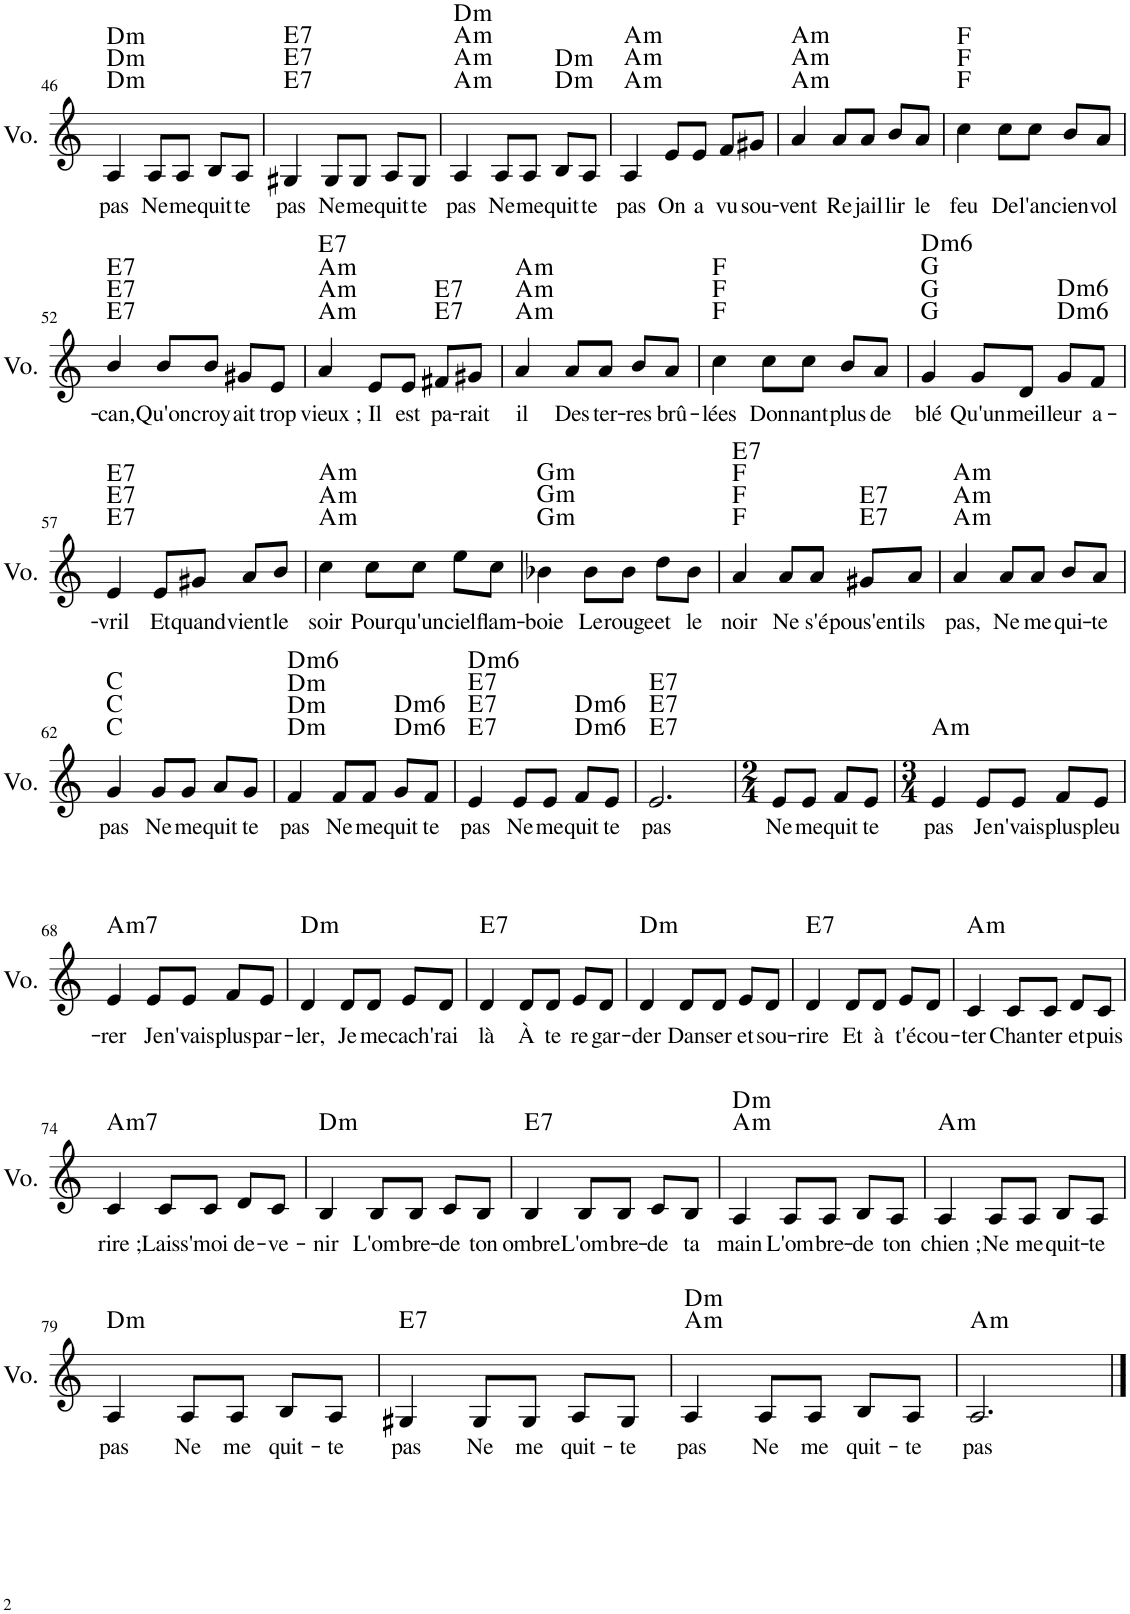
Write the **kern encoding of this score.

**kern	**text	**harte
*part1	*part1	*part1
*staff1	*staff1	*
*I"Voice	*	*
*I'Vo.	*	*
!!LO:PB:g=z
*clefG2	*	*
*k[]	*	*
*M3/4	*	*
=46	=46	=46
!	!LO:LY:b	!LO:H:n=1:kt=m
!	!	!LO:H:n=2:kt=m
!	!	!LO:H:n=3:kt=m
4A/	pas	D:min D:min D:min
!	!LO:LY:b	!
8A/L	Ne	.
!	!LO:LY:b	!
8A/J	me	.
!	!LO:LY:b	!
8B/L	quit-	.
!	!LO:LY:b	!
8A/J	-te	.
=47	=47	=47
!	!LO:LY:b	!LO:H:n=1:kt=7
!	!	!LO:H:n=2:kt=7
!	!	!LO:H:n=3:kt=7
4G#X/	pas	E:7 E:7 E:7
!	!LO:LY:b	!
8G#/L	Ne	.
!	!LO:LY:b	!
8G#/J	me	.
!	!LO:LY:b	!
8A/L	quit-	.
!	!LO:LY:b	!
8G#/J	-te	.
=48	=48	=48
!	!LO:LY:b	!LO:H:n=1:kt=m
!	!	!LO:H:n=2:kt=m
!	!	!LO:H:n=3:kt=m
!	!	!LO:H:n=4:kt=m
4A/	pas	A:min A:min A:min D:min
!	!LO:LY:b	!
8A/L	Ne	.
!	!LO:LY:b	!
8A/J	me	.
!	!LO:LY:b	!LO:H:n=1:kt=m
!	!	!LO:H:n=2:kt=m
8B/L	quit-	D:min D:min
!	!LO:LY:b	!
8A/J	-te	.
=49	=49	=49
!	!LO:LY:b	!LO:H:n=1:kt=m
!	!	!LO:H:n=2:kt=m
!	!	!LO:H:n=3:kt=m
4A/	pas	A:min A:min A:min
!	!LO:LY:b	!
8e/L	On	.
!	!LO:LY:b	!
8e/J	a	.
!	!LO:LY:b	!
8f/L	vu	.
!	!LO:LY:b	!
8g#X/J	sou-	.
=50	=50	=50
!	!LO:LY:b	!LO:H:n=1:kt=m
!	!	!LO:H:n=2:kt=m
!	!	!LO:H:n=3:kt=m
4a/	-vent	A:min A:min A:min
!	!LO:LY:b	!
8a/L	Re-	.
!	!LO:LY:b	!
8a/J	-jail-	.
!	!LO:LY:b	!
8b/L	-lir	.
!	!LO:LY:b	!
8a/J	le	.
=51	=51	=51
!	!LO:LY:b	!
4cc\	feu	F:maj F:maj F:maj
!	!LO:LY:b	!
8cc\L	De	.
!	!LO:LY:b	!
8cc\J	l'an-	.
!	!LO:LY:b	!
8b/L	-cien	.
!	!LO:LY:b	!
8a/J	vol-	.
!!LO:LB:g=z
=52	=52	=52
!	!LO:LY:b	!LO:H:n=1:kt=7
!	!	!LO:H:n=2:kt=7
!	!	!LO:H:n=3:kt=7
4b/	-can,	E:7 E:7 E:7
!	!LO:LY:b	!
8b/L	Qu'on	.
!	!LO:LY:b	!
8b/J	croy-	.
!	!LO:LY:b	!
8g#X/L	-ait	.
!	!LO:LY:b	!
8e/J	trop	.
=53	=53	=53
!	!LO:LY:b	!LO:H:n=1:kt=m
!	!	!LO:H:n=2:kt=m
!	!	!LO:H:n=3:kt=m
!	!	!LO:H:n=4:kt=7
4a/	vieux ;	A:min A:min A:min E:7
!	!LO:LY:b	!
8e/L	Il	.
!	!LO:LY:b	!
8e/J	est	.
!	!LO:LY:b	!LO:H:n=1:kt=7
!	!	!LO:H:n=2:kt=7
8f#X/L	pa-	E:7 E:7
!	!LO:LY:b	!
8g#X/J	-rait	.
=54	=54	=54
!	!LO:LY:b	!LO:H:n=1:kt=m
!	!	!LO:H:n=2:kt=m
!	!	!LO:H:n=3:kt=m
4a/	il	A:min A:min A:min
!	!LO:LY:b	!
8a/L	Des	.
!	!LO:LY:b	!
8a/J	ter-	.
!	!LO:LY:b	!
8b/L	-res	.
!	!LO:LY:b	!
8a/J	brû-	.
=55	=55	=55
!	!LO:LY:b	!
4cc\	-lées	F:maj F:maj F:maj
!	!LO:LY:b	!
8cc\L	Don-	.
!	!LO:LY:b	!
8cc\J	-nant	.
!	!LO:LY:b	!
8b/L	plus	.
!	!LO:LY:b	!
8a/J	de	.
=56	=56	=56
!	!LO:LY:b	!LO:H:n=4:kt=m6
4g/	blé	G:maj G:maj G:maj D:min6
!	!LO:LY:b	!
8g/L	Qu'un	.
!	!LO:LY:b	!
8d/J	meil-	.
!	!LO:LY:b	!LO:H:n=1:kt=m6
!	!	!LO:H:n=2:kt=m6
8g/L	-leur	D:min6 D:min6
!	!LO:LY:b	!
8f/J	a-	.
!!LO:LB:g=z
=57	=57	=57
!	!LO:LY:b	!LO:H:n=1:kt=7
!	!	!LO:H:n=2:kt=7
!	!	!LO:H:n=3:kt=7
4e/	-vril	E:7 E:7 E:7
!	!LO:LY:b	!
8e/L	Et	.
!	!LO:LY:b	!
8g#X/J	quand	.
!	!LO:LY:b	!
8a/L	vient	.
!	!LO:LY:b	!
8b/J	le	.
=58	=58	=58
!	!LO:LY:b	!LO:H:n=1:kt=m
!	!	!LO:H:n=2:kt=m
!	!	!LO:H:n=3:kt=m
4cc\	soir	A:min A:min A:min
!	!LO:LY:b	!
8cc\L	Pour	.
!	!LO:LY:b	!
8cc\J	qu'un	.
!	!LO:LY:b	!
8ee\L	ciel	.
!	!LO:LY:b	!
8cc\J	flam-	.
=59	=59	=59
!	!LO:LY:b	!LO:H:n=1:kt=m
!	!	!LO:H:n=2:kt=m
!	!	!LO:H:n=3:kt=m
4b-X\	-boie	G:min G:min G:min
!	!LO:LY:b	!
8b-\L	Le	.
!	!LO:LY:b	!
8b-\J	rouge	.
!	!LO:LY:b	!
8dd\L	et	.
!	!LO:LY:b	!
8b-\J	le	.
=60	=60	=60
!	!LO:LY:b	!LO:H:n=4:kt=7
4a/	noir	F:maj F:maj F:maj E:7
!	!LO:LY:b	!
8a/L	Ne	.
!	!LO:LY:b	!
8a/J	s'é-	.
!	!LO:LY:b	!LO:H:n=1:kt=7
!	!	!LO:H:n=2:kt=7
8g#X/L	-pous'ent	E:7 E:7
!	!LO:LY:b	!
8a/J	ils	.
=61	=61	=61
!	!LO:LY:b	!LO:H:n=1:kt=m
!	!	!LO:H:n=2:kt=m
!	!	!LO:H:n=3:kt=m
4a/	pas,	A:min A:min A:min
!	!LO:LY:b	!
8a/L	Ne	.
!	!LO:LY:b	!
8a/J	me	.
!	!LO:LY:b	!
8b/L	qui-	.
!	!LO:LY:b	!
8a/J	-te	.
!!LO:LB:g=z
=62	=62	=62
!	!LO:LY:b	!
4g/	pas	C:maj C:maj C:maj
!	!LO:LY:b	!
8g/L	Ne	.
!	!LO:LY:b	!
8g/J	me	.
!	!LO:LY:b	!
8a/L	quit-	.
!	!LO:LY:b	!
8g/J	-te	.
=63	=63	=63
!	!LO:LY:b	!LO:H:n=1:kt=m
!	!	!LO:H:n=2:kt=m
!	!	!LO:H:n=3:kt=m
!	!	!LO:H:n=4:kt=m6
4f/	pas	D:min D:min D:min D:min6
!	!LO:LY:b	!
8f/L	Ne	.
!	!LO:LY:b	!
8f/J	me	.
!	!LO:LY:b	!LO:H:n=1:kt=m6
!	!	!LO:H:n=2:kt=m6
8g/L	quit-	D:min6 D:min6
!	!LO:LY:b	!
8f/J	-te	.
=64	=64	=64
!	!LO:LY:b	!LO:H:n=1:kt=7
!	!	!LO:H:n=2:kt=7
!	!	!LO:H:n=3:kt=7
!	!	!LO:H:n=4:kt=m6
4e/	pas	E:7 E:7 E:7 D:min6
!	!LO:LY:b	!
8e/L	Ne	.
!	!LO:LY:b	!
8e/J	me	.
!	!LO:LY:b	!LO:H:n=1:kt=m6
!	!	!LO:H:n=2:kt=m6
8f/L	quit-	D:min6 D:min6
!	!LO:LY:b	!
8e/J	-te	.
=65	=65	=65
!	!LO:LY:b	!LO:H:n=1:kt=7
!	!	!LO:H:n=2:kt=7
!	!	!LO:H:n=3:kt=7
2.e/	pas	E:7 E:7 E:7
=66	=66	=66
*M2/4	*	*
!	!LO:LY:b	!
8e/L	Ne	.
!	!LO:LY:b	!
8e/J	me	.
!	!LO:LY:b	!
8f/L	quit-	.
!	!LO:LY:b	!
8e/J	-te	.
=67	=67	=67
*M3/4	*	*
!	!LO:LY:b	!LO:H:kt=m
4e/	pas	A:min
!	!LO:LY:b	!
8e/L	Je	.
!	!LO:LY:b	!
8e/J	n'vais	.
!	!LO:LY:b	!
8f/L	plus	.
!	!LO:LY:b	!
8e/J	pleu-	.
!!LO:LB:g=z
=68	=68	=68
!	!LO:LY:b	!LO:H:kt=m7
4e/	-rer	A:min7
!	!LO:LY:b	!
8e/L	Je	.
!	!LO:LY:b	!
8e/J	n'vais	.
!	!LO:LY:b	!
8f/L	plus	.
!	!LO:LY:b	!
8e/J	par-	.
=69	=69	=69
!	!LO:LY:b	!LO:H:kt=m
4d/	-ler,	D:min
!	!LO:LY:b	!
8d/L	Je	.
!	!LO:LY:b	!
8d/J	me	.
!	!LO:LY:b	!
8e/L	cach'-	.
!	!LO:LY:b	!
8d/J	-rai	.
=70	=70	=70
!	!LO:LY:b	!LO:H:kt=7
4d/	là	E:7
!	!LO:LY:b	!
8d/L	À	.
!	!LO:LY:b	!
8d/J	te	.
!	!LO:LY:b	!
8e/L	re-	.
!	!LO:LY:b	!
8d/J	-gar-	.
=71	=71	=71
!	!LO:LY:b	!LO:H:kt=m
4d/	-der	D:min
!	!LO:LY:b	!
8d/L	Dan-	.
!	!LO:LY:b	!
8d/J	-ser	.
!	!LO:LY:b	!
8e/L	et	.
!	!LO:LY:b	!
8d/J	sou-	.
=72	=72	=72
!	!LO:LY:b	!LO:H:kt=7
4d/	-rire	E:7
!	!LO:LY:b	!
8d/L	Et	.
!	!LO:LY:b	!
8d/J	à	.
!	!LO:LY:b	!
8e/L	t'é-	.
!	!LO:LY:b	!
8d/J	-cou-	.
=73	=73	=73
!	!LO:LY:b	!LO:H:kt=m
4c/	-ter	A:min
!	!LO:LY:b	!
8c/L	Chan-	.
!	!LO:LY:b	!
8c/J	-ter	.
!	!LO:LY:b	!
8d/L	et	.
!	!LO:LY:b	!
8c/J	puis	.
!!LO:LB:g=z
=74	=74	=74
!	!LO:LY:b	!LO:H:kt=m7
4c/	rire ;	A:min7
!	!LO:LY:b	!
8c/L	Laiss'	.
!	!LO:LY:b	!
8c/J	moi	.
!	!LO:LY:b	!
8d/L	de-	.
!	!LO:LY:b	!
8c/J	-ve-	.
=75	=75	=75
!	!LO:LY:b	!LO:H:kt=m
4B/	-nir	D:min
!	!LO:LY:b	!
8B/L	L'om-	.
!	!LO:LY:b	!
8B/J	-bre-	.
!	!LO:LY:b	!
8c/L	-de	.
!	!LO:LY:b	!
8B/J	ton	.
=76	=76	=76
!	!LO:LY:b	!LO:H:kt=7
4B/	ombre	E:7
!	!LO:LY:b	!
8B/L	L'om-	.
!	!LO:LY:b	!
8B/J	-bre-	.
!	!LO:LY:b	!
8c/L	-de	.
!	!LO:LY:b	!
8B/J	ta	.
=77	=77	=77
!	!LO:LY:b	!LO:H:n=1:kt=m
!	!	!LO:H:n=2:kt=m
4A/	main	A:min D:min
!	!LO:LY:b	!
8A/L	L'om-	.
!	!LO:LY:b	!
8A/J	-bre-	.
!	!LO:LY:b	!
8B/L	-de	.
!	!LO:LY:b	!
8A/J	ton	.
=78	=78	=78
!	!LO:LY:b	!LO:H:kt=m
4A/	chien ;	A:min
!	!LO:LY:b	!
8A/L	Ne	.
!	!LO:LY:b	!
8A/J	me	.
!	!LO:LY:b	!
8B/L	quit-	.
!	!LO:LY:b	!
8A/J	-te	.
!!LO:LB:g=z
=79	=79	=79
!	!LO:LY:b	!LO:H:kt=m
4A/	pas	D:min
!	!LO:LY:b	!
8A/L	Ne	.
!	!LO:LY:b	!
8A/J	me	.
!	!LO:LY:b	!
8B/L	quit-	.
!	!LO:LY:b	!
8A/J	-te	.
=80	=80	=80
!	!LO:LY:b	!LO:H:kt=7
4G#X/	pas	E:7
!	!LO:LY:b	!
8G#/L	Ne	.
!	!LO:LY:b	!
8G#/J	me	.
!	!LO:LY:b	!
8A/L	quit-	.
!	!LO:LY:b	!
8G#/J	-te	.
=81	=81	=81
!	!LO:LY:b	!LO:H:n=1:kt=m
!	!	!LO:H:n=2:kt=m
4A/	pas	A:min D:min
!	!LO:LY:b	!
8A/L	Ne	.
!	!LO:LY:b	!
8A/J	me	.
!	!LO:LY:b	!
8B/L	quit-	.
!	!LO:LY:b	!
8A/J	-te	.
=82	=82	=82
!	!LO:LY:b	!LO:H:kt=m
2.A/	pas	A:min
==	==	==
*-	*-	*-
